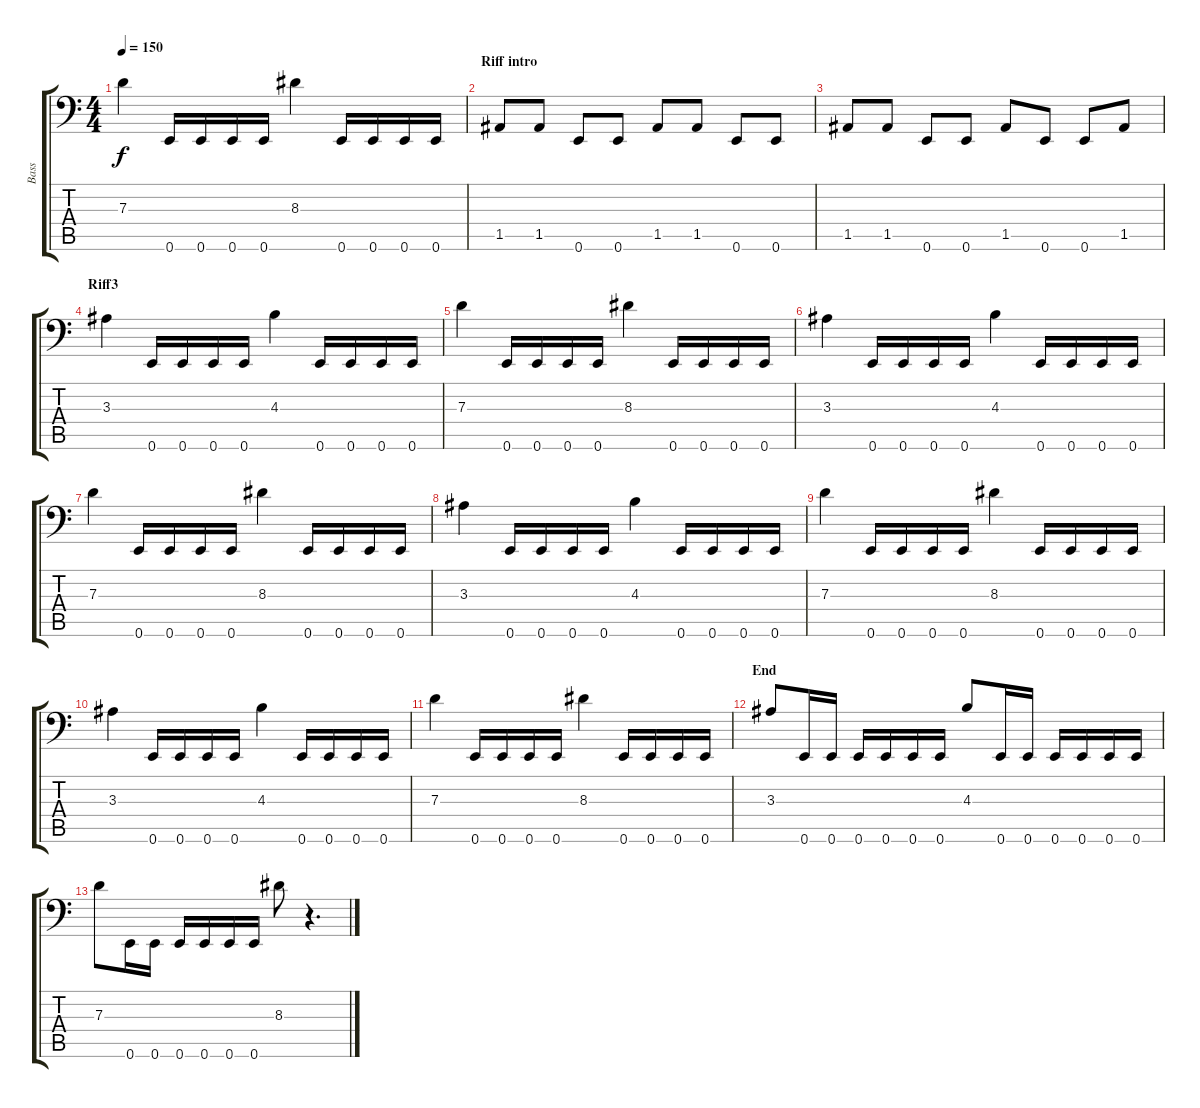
\track ("Bass" "Bass") {instrument electricbasspick}
\staff {score tabs}
\tuning (E3 B2 G2 D2 A1 E1) {hide}
\ts (4 4)
\tempo 150
\clef f4
\ks c
7.3.4{dy f} 0.6.16 0.6.16 0.6.16 0.6.16 8.3.4 0.6.16 0.6.16 0.6.16 0.6.16 |
\section ("" "Riff intro")
1.5.8 1.5.8 0.6.8 0.6.8 1.5.8 1.5.8 0.6.8 0.6.8 |
1.5.8 1.5.8 0.6.8 0.6.8 1.5.8 0.6.8 0.6.8 1.5.8 |
\section ("" "Riff3")
3.3.4 0.6.16 0.6.16 0.6.16 0.6.16 4.3.4 0.6.16 0.6.16 0.6.16 0.6.16 |
7.3.4 0.6.16 0.6.16 0.6.16 0.6.16 8.3.4 0.6.16 0.6.16 0.6.16 0.6.16 |
3.3.4 0.6.16 0.6.16 0.6.16 0.6.16 4.3.4 0.6.16 0.6.16 0.6.16 0.6.16 |
7.3.4 0.6.16 0.6.16 0.6.16 0.6.16 8.3.4 0.6.16 0.6.16 0.6.16 0.6.16 |
3.3.4 0.6.16 0.6.16 0.6.16 0.6.16 4.3.4 0.6.16 0.6.16 0.6.16 0.6.16 |
7.3.4 0.6.16 0.6.16 0.6.16 0.6.16 8.3.4 0.6.16 0.6.16 0.6.16 0.6.16 |
3.3.4 0.6.16 0.6.16 0.6.16 0.6.16 4.3.4 0.6.16 0.6.16 0.6.16 0.6.16 |
7.3.4 0.6.16 0.6.16 0.6.16 0.6.16 8.3.4 0.6.16 0.6.16 0.6.16 0.6.16 |
\section ("" "End")
3.3.8 0.6.16 0.6.16 0.6.16 0.6.16 0.6.16 0.6.16 4.3.8 0.6.16 0.6.16 0.6.16 0.6.16 0.6.16 0.6.16 |
7.3.8 0.6.16 0.6.16 0.6.16 0.6.16 0.6.16 0.6.16 8.3.8 r.4{d}
